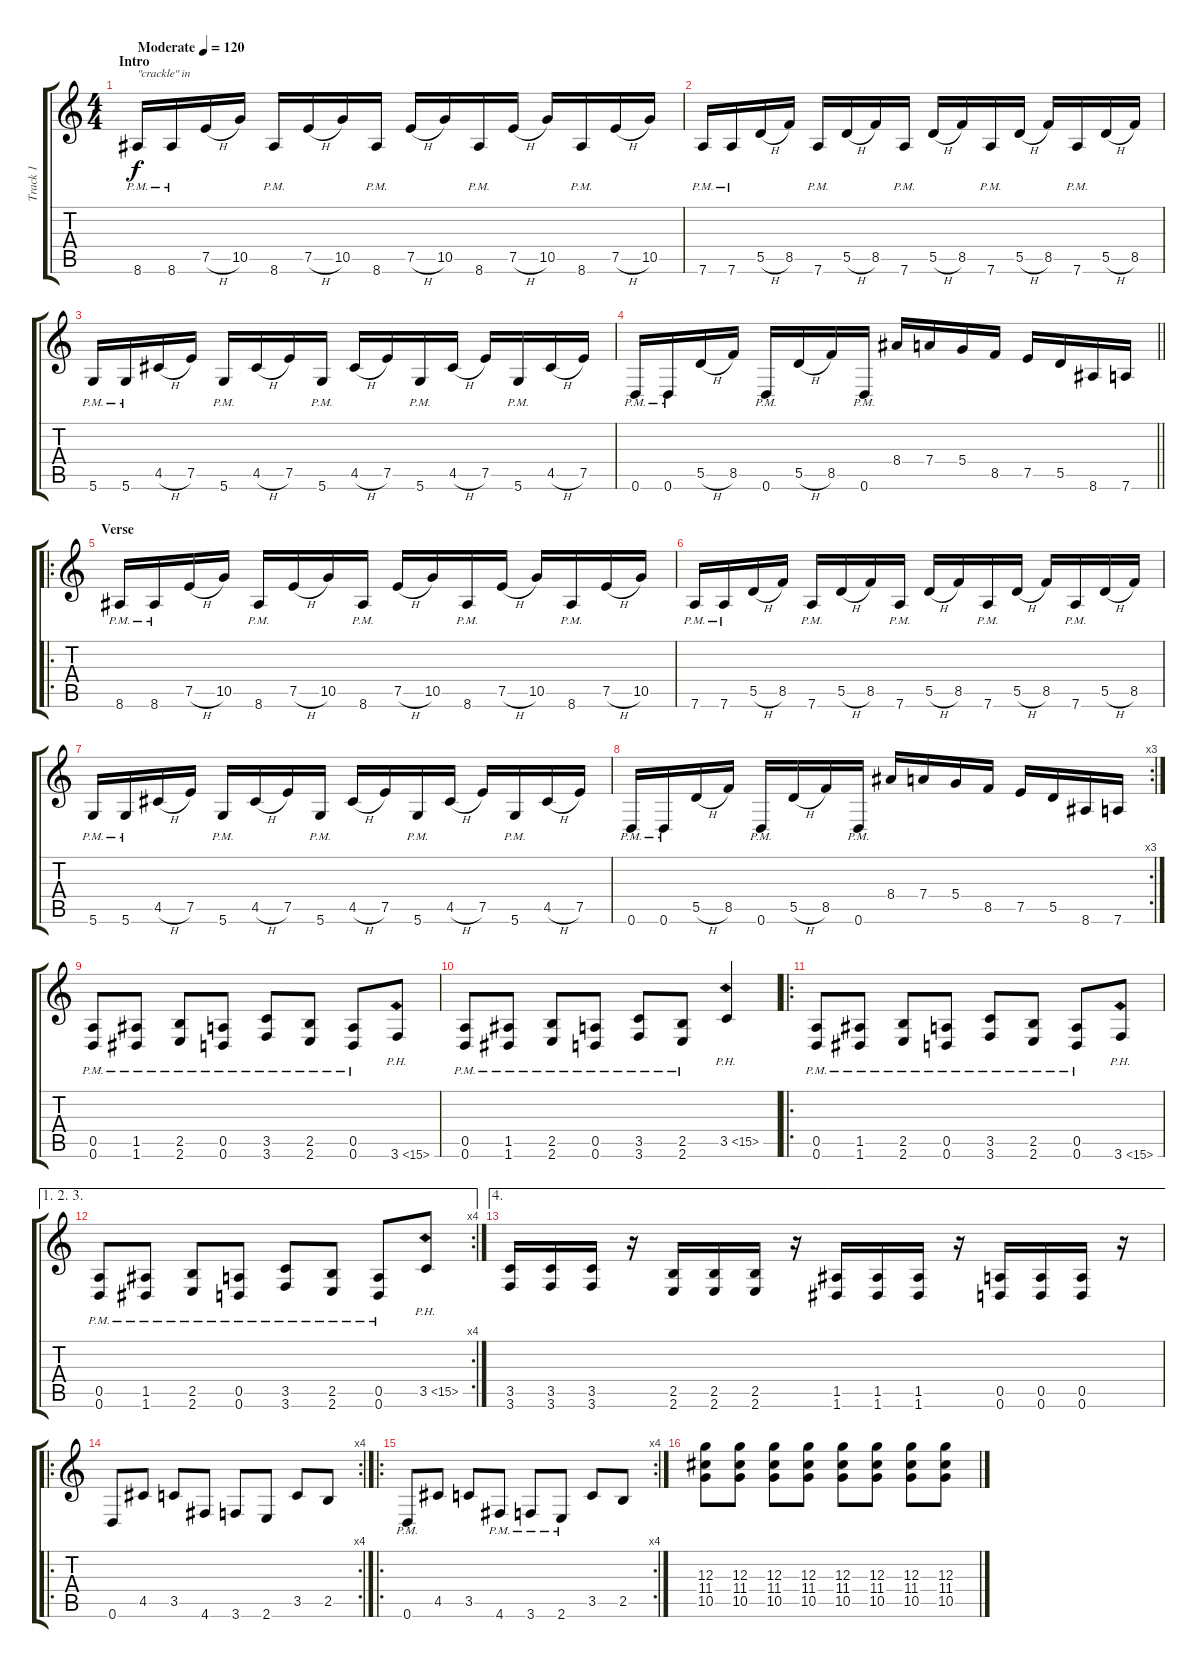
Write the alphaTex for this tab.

\track ("Track 1" "Track 1") {instrument distortionguitar}
\staff {score tabs}
\tuning (E4 B3 G3 D3 A2 D2) {hide}
\ts (4 4)
\section ("" "Intro")
\tempo (120 "Moderate")
\clef g2
\ks c
8.6{pm}.16{txt "\"crackle\" in" dy f instrument distortionguitar} 8.6{pm}.16 7.5{h}.16 10.5.16 8.6{pm}.16 7.5{h}.16 10.5.16 8.6{pm}.16 7.5{h}.16 10.5.16 8.6{pm}.16 7.5{h}.16 10.5.16 8.6{pm}.16 7.5{h}.16 10.5.16 |
7.6{pm}.16 7.6{pm}.16 5.5{h}.16 8.5.16 7.6{pm}.16 5.5{h}.16 8.5.16 7.6{pm}.16 5.5{h}.16 8.5.16 7.6{pm}.16 5.5{h}.16 8.5.16 7.6{pm}.16 5.5{h}.16 8.5.16 |
5.6{pm}.16 5.6{pm}.16 4.5{h}.16 7.5.16 5.6{pm}.16 4.5{h}.16 7.5.16 5.6{pm}.16 4.5{h}.16 7.5.16 5.6{pm}.16 4.5{h}.16 7.5.16 5.6{pm}.16 4.5{h}.16 7.5.16 |
\barLineRight lightlight
0.6{pm}.16 0.6{pm}.16 5.5{h}.16 8.5.16 0.6{pm}.16 5.5{h}.16 8.5.16 0.6{pm}.16 8.4.16 7.4.16 5.4.16 8.5.16 7.5.16 5.5.16 8.6.16 7.6.16 |
\ro
\section ("" "Verse")
8.6{pm}.16 8.6{pm}.16 7.5{h}.16 10.5.16 8.6{pm}.16 7.5{h}.16 10.5.16 8.6{pm}.16 7.5{h}.16 10.5.16 8.6{pm}.16 7.5{h}.16 10.5.16 8.6{pm}.16 7.5{h}.16 10.5.16 |
7.6{pm}.16 7.6{pm}.16 5.5{h}.16 8.5.16 7.6{pm}.16 5.5{h}.16 8.5.16 7.6{pm}.16 5.5{h}.16 8.5.16 7.6{pm}.16 5.5{h}.16 8.5.16 7.6{pm}.16 5.5{h}.16 8.5.16 |
5.6{pm}.16 5.6{pm}.16 4.5{h}.16 7.5.16 5.6{pm}.16 4.5{h}.16 7.5.16 5.6{pm}.16 4.5{h}.16 7.5.16 5.6{pm}.16 4.5{h}.16 7.5.16 5.6{pm}.16 4.5{h}.16 7.5.16 |
\rc 3
0.6{pm}.16 0.6{pm}.16 5.5{h}.16 8.5.16 0.6{pm}.16 5.5{h}.16 8.5.16 0.6{pm}.16 8.4.16 7.4.16 5.4.16 8.5.16 7.5.16 5.5.16 8.6.16 7.6.16 |
(0.5{pm} 0.6{pm}).8 (1.5{pm} 1.6{pm}).8 (2.5{pm} 2.6{pm}).8 (0.5{pm} 0.6{pm}).8 (3.5{pm} 3.6{pm}).8 (2.5 2.6{pm}).8 (0.5{pm} 0.6{pm}).8 3.6{ph 12}.8 |
(0.5{pm} 0.6{pm}).8 (1.5{pm} 1.6{pm}).8 (2.5{pm} 2.6{pm}).8 (0.5{pm} 0.6{pm}).8 (3.5{pm} 3.6{pm}).8 (2.5{pm} 2.6).8 3.5{ph 12}.4 |
\ro
(0.5{pm} 0.6{pm}).8 (1.5{pm} 1.6{pm}).8 (2.5{pm} 2.6{pm}).8 (0.5{pm} 0.6{pm}).8 (3.5{pm} 3.6{pm}).8 (2.5 2.6{pm}).8 (0.5{pm} 0.6{pm}).8 3.6{ph 12}.8 |
\ae (1 2 3)
\rc 4
(0.5{pm} 0.6{pm}).8 (1.5{pm} 1.6{pm}).8 (2.5{pm} 2.6{pm}).8 (0.5{pm} 0.6{pm}).8 (3.5{pm} 3.6{pm}).8 (2.5{pm} 2.6).8 (0.5 0.6{pm}).8 3.5{ph 12}.8 |
\ae 4
(3.5 3.6).16 (3.5 3.6).16 (3.5 3.6).16 r.16 (2.5 2.6).16 (2.5 2.6).16 (2.5 2.6).16 r.16 (1.5 1.6).16 (1.5 1.6).16 (1.5 1.6).16 r.16 (0.5 0.6).16 (0.5 0.6).16 (0.5 0.6).16 r.16 |
\ro
\rc 4
0.6.8 4.5.8 3.5.8 4.6.8 3.6.8 2.6.8 3.5.8 2.5.8 |
\ro
\rc 4
0.6{pm}.8 4.5.8 3.5.8 4.6{pm}.8 3.6{pm}.8 2.6{pm}.8 3.5.8 2.5.8 |
(12.3 11.4 10.5).8 (12.3 11.4 10.5).8 (12.3 11.4 10.5).8 (12.3 11.4 10.5).8 (12.3 11.4 10.5).8 (12.3 11.4 10.5).8 (12.3 11.4 10.5).8 (12.3 11.4 10.5).8
